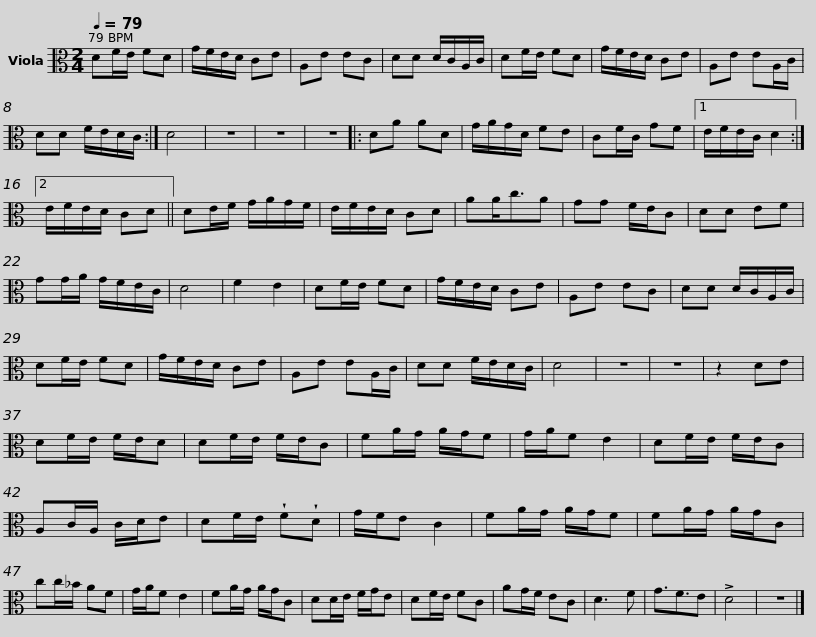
X:1
L:1/8
Q:1/4=79
M:2/4
I:linebreak $
K:C
V:1 alto
V:1
 DF/E/ FD | G/F/E/D/ CE | A,E EC | DD D/C/A,/C/ | DF/E/ FD | %5
 G/F/E/D/ CE | A,E EA,/C/ |$ DD F/E/D/C/ :| D4 | z4 | %10
 z4 | z4 |: DA AD | G/A/G/D/ FE | CF/C/ GF |1 %15
 E/F/E/C/ D2 :|2 E/F/E/D/ CD ||$ DE/F/ G/A/G/F/ | E/F/E/D/ CD | AA<cA | %20
 GG F/E/C | DD EF | GG/A/ G/F/E/C/ | D4 | F2 E2 | %25
 DF/E/ FD |$ G/F/E/D/ CE | A,E EC |$ DD D/C/A,/C/ | DF/E/ FD | %30
 G/F/E/D/ CE | A,E EA,/C/ | DD F/E/D/C/ | D4 | z4 | %35
 z4 | z2 DE | DF/E/ F/E/D |$ DF/E/ F/E/C | FA/G/ A/G/F | %40
 G/A/F E2 | DF/E/ F/E/C | A,C/A,/ C/D/E | DF/E/ !wedge!F!wedge!D | G/F/E C2 | %45
 FA/G/ A/G/F |$ FA/G/ A/G/C | cc/_B/ AF | G/A/F E2 | FA/G/ A/G/C | %50
 DD/E/ F/G/E | DF/E/ FC | AG/F/ EC | D3 F |$ G3/2F3/2E | %55
 !>!D4 | z4 |] %57
